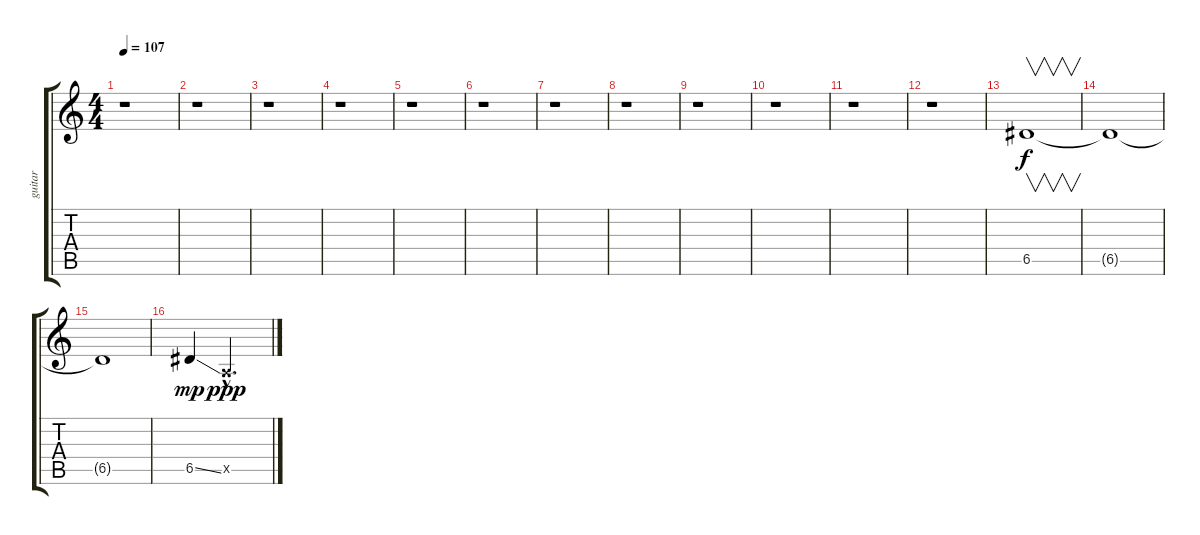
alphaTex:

\track ("guitar" "guitar") {instrument distortionguitar}
\staff {score tabs}
\tuning (E4 B3 G3 D3 A2 E2) {hide}
\ts (4 4)
\tempo 107
\clef g2
\ks c
r.1{dy f} |
r.1 |
r.1 |
r.1 |
r.1 |
r.1 |
r.1 |
r.1 |
r.1 |
r.1 |
r.1 |
r.1 |
6.5.1{v} |
6.5{t}.1 |
6.5{t}.1 |
6.5{ss}.4{dy mp} 0.5{hac x}.2{d dy ppp}
